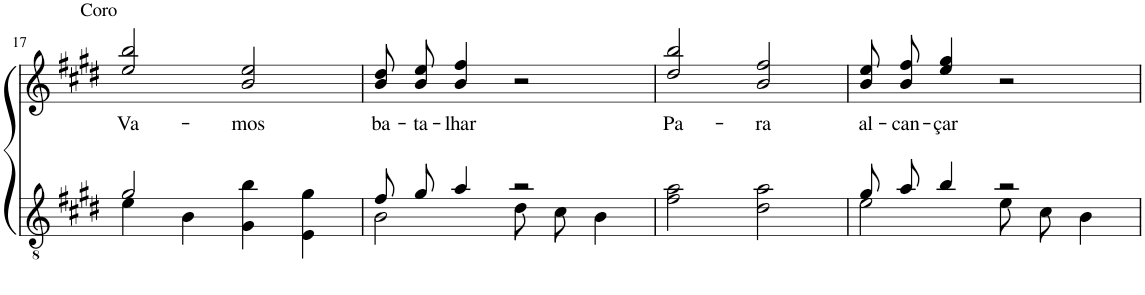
**kern	**kern	**text
*part2	*part1	*part1
*staff2	*staff1	*staff1
*I"Parte III e IV	*I"Parte I e II	*
!!LO:PB:g=z
*clefGv2	*clefG2	*
*Trd5c9	*Trd5c9	*
*k[f#c#g#d#]	*k[f#c#g#d#]	*
*M4/4	*M4/4	*
=17	=17	=17
*^	*	*
!	!	!LO:TX:a:t=Coro	!
!	!	!	!LO:LY:b
2g#/	4e\	2ee/ 2bb/	Va-
.	4B\	.	.
!	!	!	!LO:LY:b
2ryy	4G#\ 4b\	2b/ 2ee/	-mos
.	4E\ 4g#\	.	.
=18	=18	=18	=18
!	!	!	!LO:LY:b
8f#/L	2B\	8b\ 8dd#\L	ba-
!	!	!	!LO:LY:b
8g#/J	.	8b\ 8ee\J	-ta-
!	!	!	!LO:LY:b
4a/	.	4b/ 4ff#/	-lhar
2r	8d#\L	2r	.
.	8c#\J	.	.
.	4B\	.	.
=19	=19	=19	=19
!	!	!	!LO:LY:b
*v	*v	*	*
2f#\ 2a\	2dd#/ 2bb/	Pa-
!	!	!LO:LY:b
2d#\ 2a\	2b/ 2ff#/	-ra
=20	=20	=20
*^	*	*
!	!	!	!LO:LY:b
8g#/L	2e\	8b\ 8ee\L	al-
!	!	!	!LO:LY:b
8a/J	.	8b\ 8ff#\J	-can-
!	!	!	!LO:LY:b
4b/	.	4ee/ 4gg#/	-çar
2r	8e\L	2r	.
.	8c#\J	.	.
.	4B\	.	.
*v	*v	*	*
=	=	=
*-	*-	*-
